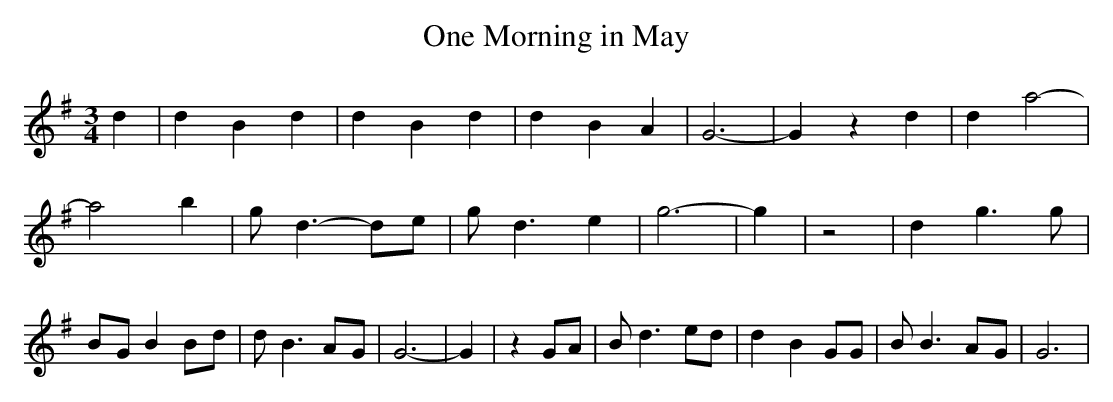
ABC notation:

X:1
T:One Morning in May
M:3/4
L:1/4
K:G
 d| d B d| d B d| d B A| G3-| G z d| d a2-| a2 b| g/2 d3/2- d/2e/2|\
 g/2 d3/2 e| g3-| g| z2| d g3/2 g/2|B/2-G/2 BB/2-d/2| d/2 B3/2A/2-G/2|\
 G3-| G| z G/2A/2| B/2 d3/2 e/2d/2| d B G/2G/2| B/2 B3/2A/2-G/2| G3|\
